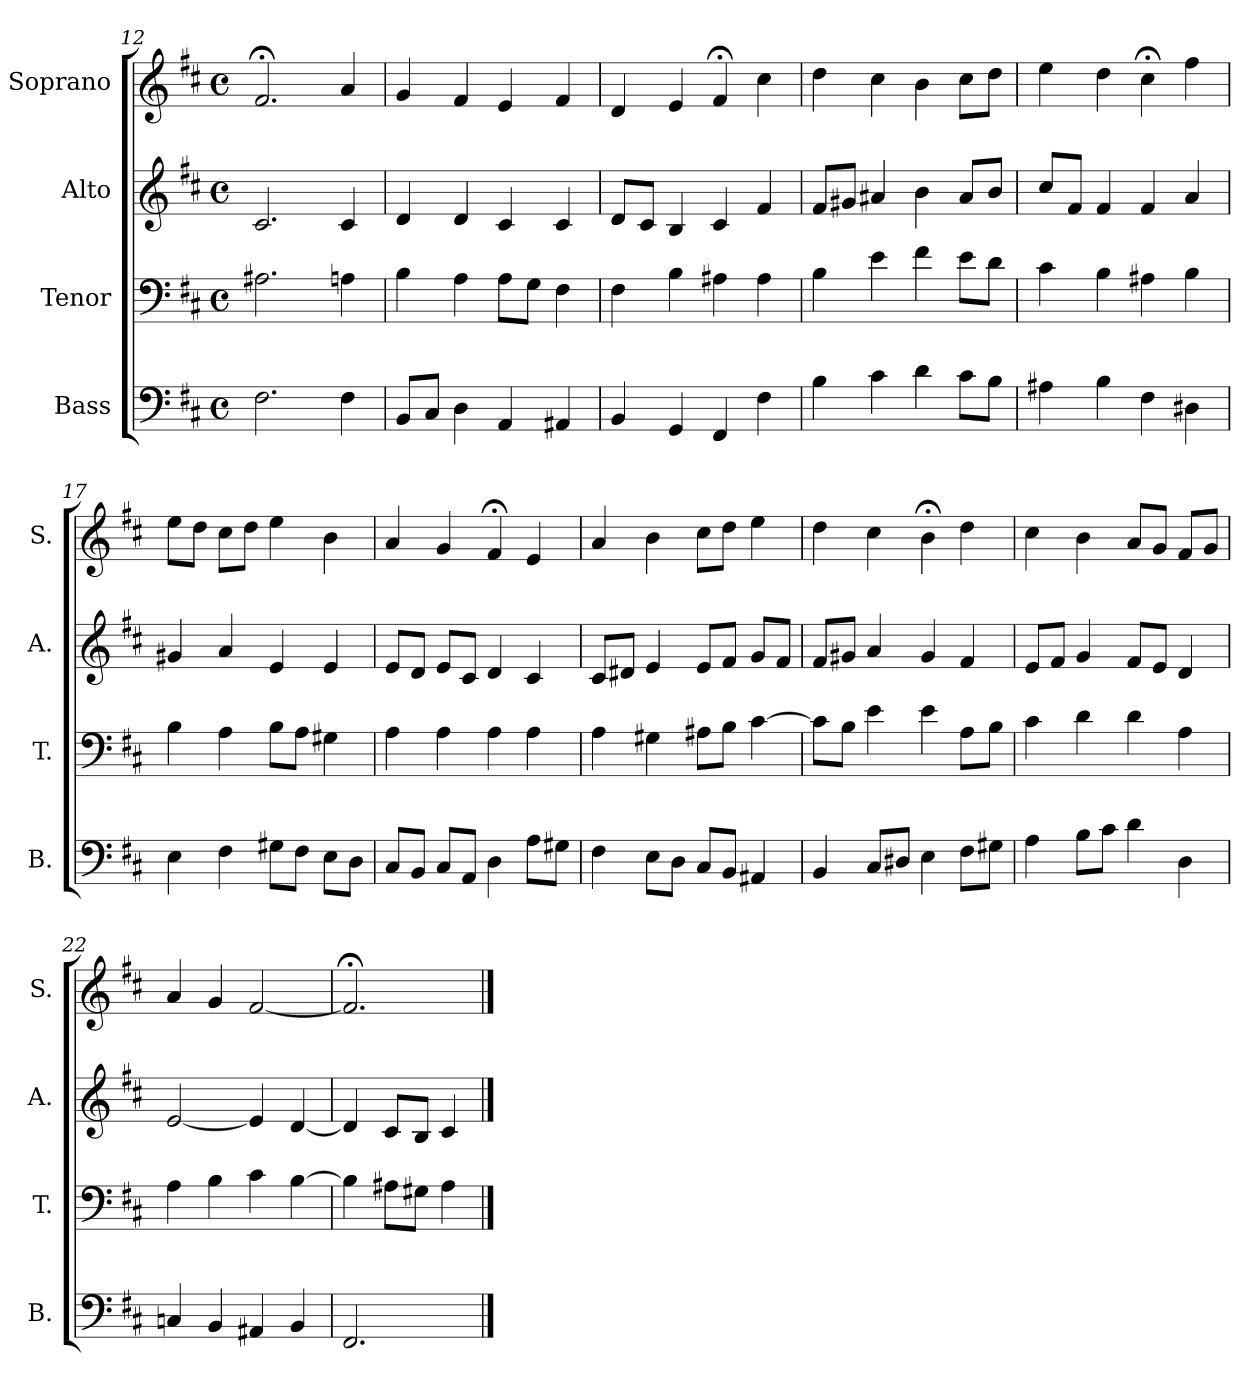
**kern	**kern	**kern	**kern
*part4	*part3	*part2	*part1
*staff4	*staff3	*staff2	*staff1
*I"Bass	*I"Tenor	*I"Alto	*I"Soprano
*I'B.	*I'T.	*I'A.	*I'S.
*clefF4	*clefF4	*clefG2	*clefG2
*k[f#c#]	*k[f#c#]	*k[f#c#]	*k[f#c#]
*b:	*b:	*b:	*b:
*M4/4	*M4/4	*M4/4	*M4/4
*met(c)	*met(c)	*met(c)	*met(c)
=12	=12	=12	=12
2.F#\	2.A#X\	2.c#/	2.f#;</
4F#\	4An\	4c#/	4a/
!!LO:PB:g=z
=13	=13	=13	=13
8BB/L	4B\	4d/	4g/
8C#/J	.	.	.
4D\	4A\	4d/	4f#/
4AA/	8A\L	4c#/	4e/
.	8G\J	.	.
4AA#X/	4F#\	4c#/	4f#/
=14	=14	=14	=14
4BB/	4F#\	8d/L	4d/
.	.	8c#/J	.
4GG/	4B\	4B/	4e/
4FF#/	4A#X\	4c#/	4f#;</
4F#\	4A#\	4f#/	4cc#\
=15	=15	=15	=15
4B\	4B\	8f#/L	4dd\
.	.	8g#X/J	.
4c#\	4e\	4a#X/	4cc#\
4d\	4f#\	4b\	4b\
8c#\L	8e\L	8a#/L	8cc#\L
8B\J	8d\J	8b/J	8dd\J
!!LO:LB:g=z
=16	=16	=16	=16
4A#X\	4c#\	8cc#/L	4ee\
.	.	8f#/J	.
4B\	4B\	4f#/	4dd\
4F#\	4A#X\	4f#/	4cc#;<\
4D#X\	4B\	4a/	4ff#\
=17	=17	=17	=17
4E\	4B\	4g#X/	8ee\L
.	.	.	8dd\J
4F#\	4A\	4a/	8cc#\L
.	.	.	8dd\J
8G#X\L	8B\L	4e/	4ee\
8F#\J	8A\J	.	.
8E\L	4G#X\	4e/	4b\
8D\J	.	.	.
=18	=18	=18	=18
8C#/L	4A\	8e/L	4a/
8BB/J	.	8d/J	.
8C#/L	4A\	8e/L	4g/
8AA/J	.	8c#/J	.
4D\	4A\	4d/	4f#;</
8A\L	4A\	4c#/	4e/
8G#X\J	.	.	.
=19	=19	=19	=19
4F#\	4A\	8c#/L	4a/
.	.	8d#X/J	.
8E\L	4G#X\	4e/	4b\
8D\J	.	.	.
8C#/L	8A#X\L	8e/L	8cc#\L
8BB/J	8B\J	8f#/J	8dd\J
4AA#X/	[4c#\	8g/L	4ee\
.	.	8f#/J	.
!!LO:LB:g=z
=20	=20	=20	=20
4BB/	8c#\L]	8f#/L	4dd\
.	8B\J	8g#X/J	.
8C#/L	4e\	4a/	4cc#\
8D#X/J	.	.	.
4E\	4e\	4g#/	4b;<\
8F#\L	8A\L	4f#/	4dd\
8G#X\J	8B\J	.	.
=21	=21	=21	=21
4A\	4c#\	8e/L	4cc#\
.	.	8f#/J	.
8B\L	4d\	4g/	4b\
8c#\J	.	.	.
4d\	4d\	8f#/L	8a/L
.	.	8e/J	8g/J
4D\	4A\	4d/	8f#/L
.	.	.	8g/J
=22	=22	=22	=22
4Cn/	4A\	[2e/	4a/
4BB/	4B\	.	4g/
4AA#X/	4c#\	4e/]	[2f#/
4BB/	[4B\	[4d/	.
=23	=23	=23	=23
2.FF#/	4B\]	4d/]	2.f#;</]
.	8A#X\L	8c#/L	.
.	8G#X\J	8B/J	.
.	4A#\	4c#/	.
==	==	==	==
*-	*-	*-	*-
